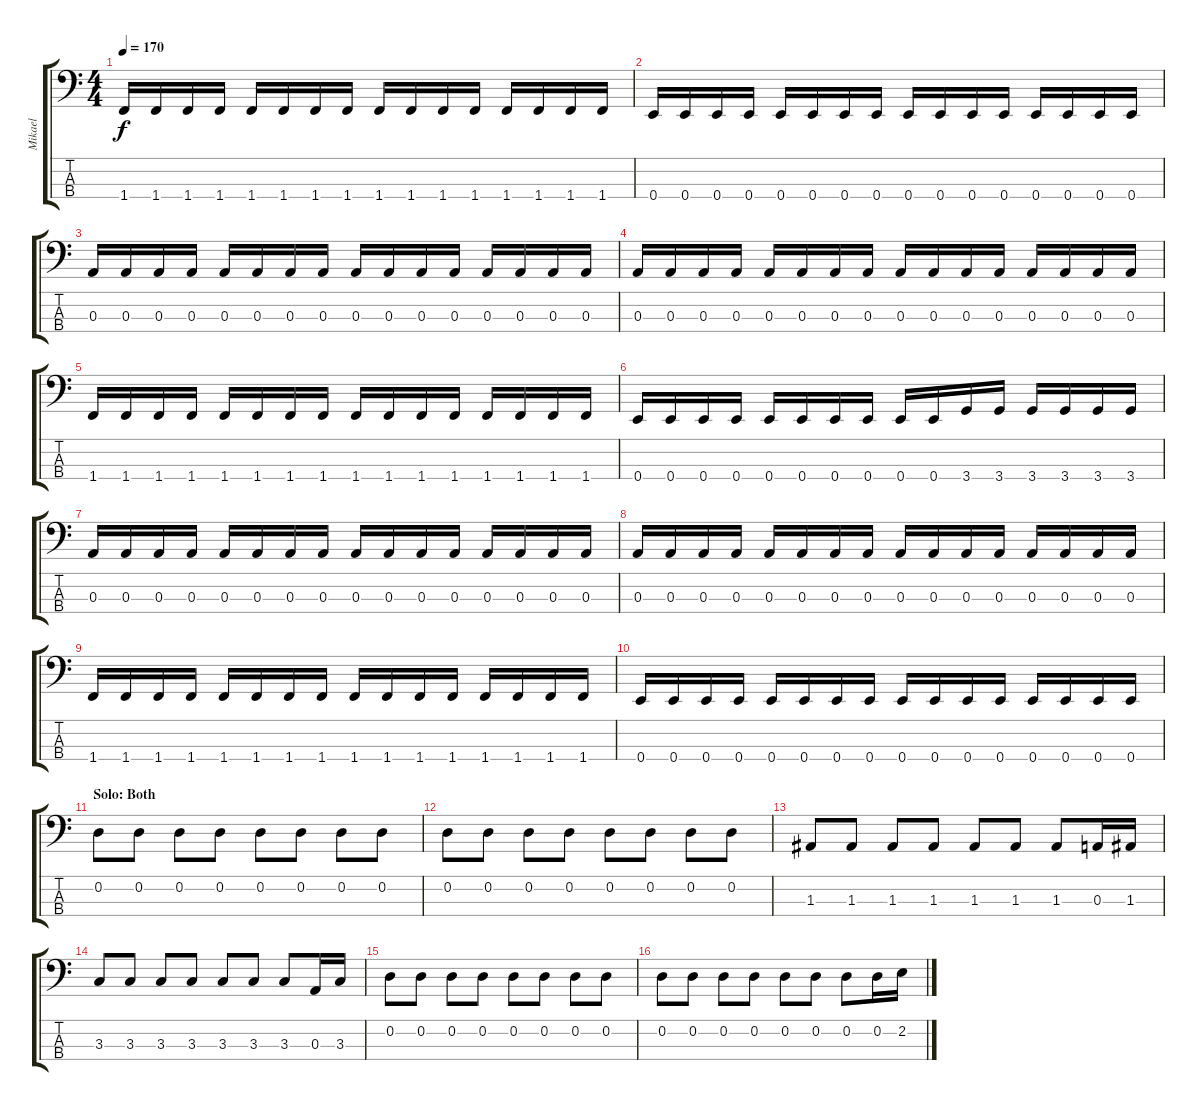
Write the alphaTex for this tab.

\track ("Mikael" "Mikael") {instrument electricbasspick}
\staff {score tabs}
\tuning (G2 D2 A1 E1) {hide}
\ts (4 4)
\tempo 170
\clef f4
\ks c
1.4.16{dy f} 1.4.16 1.4.16 1.4.16 1.4.16 1.4.16 1.4.16 1.4.16 1.4.16 1.4.16 1.4.16 1.4.16 1.4.16 1.4.16 1.4.16 1.4.16 |
0.4.16 0.4.16 0.4.16 0.4.16 0.4.16 0.4.16 0.4.16 0.4.16 0.4.16 0.4.16 0.4.16 0.4.16 0.4.16 0.4.16 0.4.16 0.4.16 |
0.3.16 0.3.16 0.3.16 0.3.16 0.3.16 0.3.16 0.3.16 0.3.16 0.3.16 0.3.16 0.3.16 0.3.16 0.3.16 0.3.16 0.3.16 0.3.16 |
0.3.16 0.3.16 0.3.16 0.3.16 0.3.16 0.3.16 0.3.16 0.3.16 0.3.16 0.3.16 0.3.16 0.3.16 0.3.16 0.3.16 0.3.16 0.3.16 |
1.4.16 1.4.16 1.4.16 1.4.16 1.4.16 1.4.16 1.4.16 1.4.16 1.4.16 1.4.16 1.4.16 1.4.16 1.4.16 1.4.16 1.4.16 1.4.16 |
0.4.16 0.4.16 0.4.16 0.4.16 0.4.16 0.4.16 0.4.16 0.4.16 0.4.16 0.4.16 3.4.16 3.4.16 3.4.16 3.4.16 3.4.16 3.4.16 |
0.3.16 0.3.16 0.3.16 0.3.16 0.3.16 0.3.16 0.3.16 0.3.16 0.3.16 0.3.16 0.3.16 0.3.16 0.3.16 0.3.16 0.3.16 0.3.16 |
0.3.16 0.3.16 0.3.16 0.3.16 0.3.16 0.3.16 0.3.16 0.3.16 0.3.16 0.3.16 0.3.16 0.3.16 0.3.16 0.3.16 0.3.16 0.3.16 |
1.4.16 1.4.16 1.4.16 1.4.16 1.4.16 1.4.16 1.4.16 1.4.16 1.4.16 1.4.16 1.4.16 1.4.16 1.4.16 1.4.16 1.4.16 1.4.16 |
0.4.16 0.4.16 0.4.16 0.4.16 0.4.16 0.4.16 0.4.16 0.4.16 0.4.16 0.4.16 0.4.16 0.4.16 0.4.16 0.4.16 0.4.16 0.4.16 |
\section ("" "Solo: Both")
0.2.8 0.2.8 0.2.8 0.2.8 0.2.8 0.2.8 0.2.8 0.2.8 |
0.2.8 0.2.8 0.2.8 0.2.8 0.2.8 0.2.8 0.2.8 0.2.8 |
1.3.8 1.3.8 1.3.8 1.3.8 1.3.8 1.3.8 1.3.8 0.3.16 1.3.16 |
3.3.8 3.3.8 3.3.8 3.3.8 3.3.8 3.3.8 3.3.8 0.3.16 3.3.16 |
0.2.8 0.2.8 0.2.8 0.2.8 0.2.8 0.2.8 0.2.8 0.2.8 |
0.2.8 0.2.8 0.2.8 0.2.8 0.2.8 0.2.8 0.2.8 0.2.16 2.2.16
